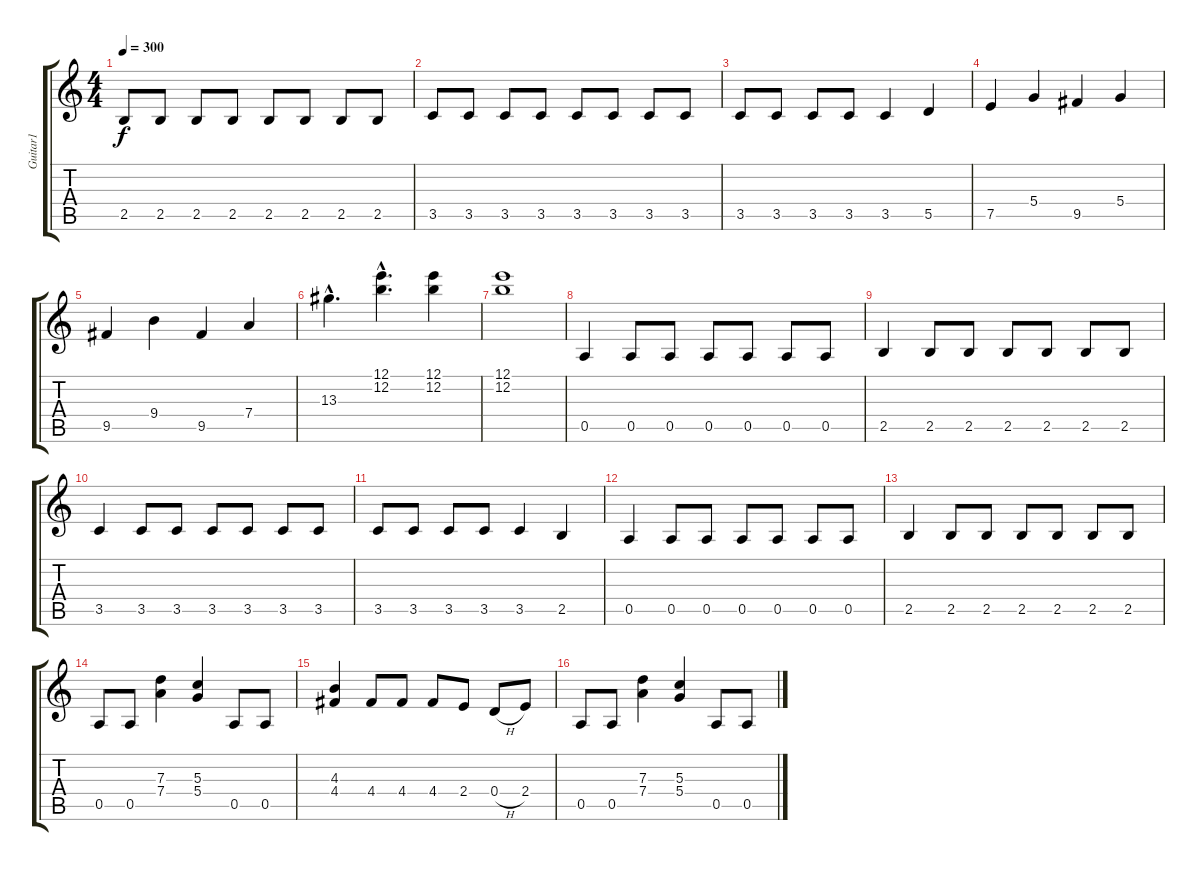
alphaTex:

\track ("Guitar1" "Guitar1") {instrument overdrivenguitar}
\staff {score tabs}
\tuning (E4 B3 G3 D3 A2 E2) {hide}
\ts (4 4)
\tempo 300
\clef g2
\ks c
2.5.8{dy f} 2.5.8 2.5.8 2.5.8 2.5.8 2.5.8 2.5.8 2.5.8 |
3.5.8 3.5.8 3.5.8 3.5.8 3.5.8 3.5.8 3.5.8 3.5.8 |
3.5.8 3.5.8 3.5.8 3.5.8 3.5.4 5.5.4 |
7.5.4 5.4.4 9.5.4 5.4.4 |
9.5.4 9.4.4 9.5.4 7.4.4 |
13.3{hac}.4{d} (12.1{hac} 12.2{hac}).4{d} (12.1 12.2).4 |
(12.1 12.2).1 |
0.5.4 0.5.8 0.5.8 0.5.8 0.5.8 0.5.8 0.5.8 |
2.5.4 2.5.8 2.5.8 2.5.8 2.5.8 2.5.8 2.5.8 |
3.5.4 3.5.8 3.5.8 3.5.8 3.5.8 3.5.8 3.5.8 |
3.5.8 3.5.8 3.5.8 3.5.8 3.5.4 2.5.4 |
0.5.4 0.5.8 0.5.8 0.5.8 0.5.8 0.5.8 0.5.8 |
2.5.4 2.5.8 2.5.8 2.5.8 2.5.8 2.5.8 2.5.8 |
0.5.8 0.5.8 (7.3 7.4).4 (5.3 5.4).4 0.5.8 0.5.8 |
(4.3 4.4).4 4.4.8 4.4.8 4.4.8 2.4.8 0.4{h}.8 2.4.8 |
0.5.8 0.5.8 (7.3 7.4).4 (5.3 5.4).4 0.5.8 0.5.8
